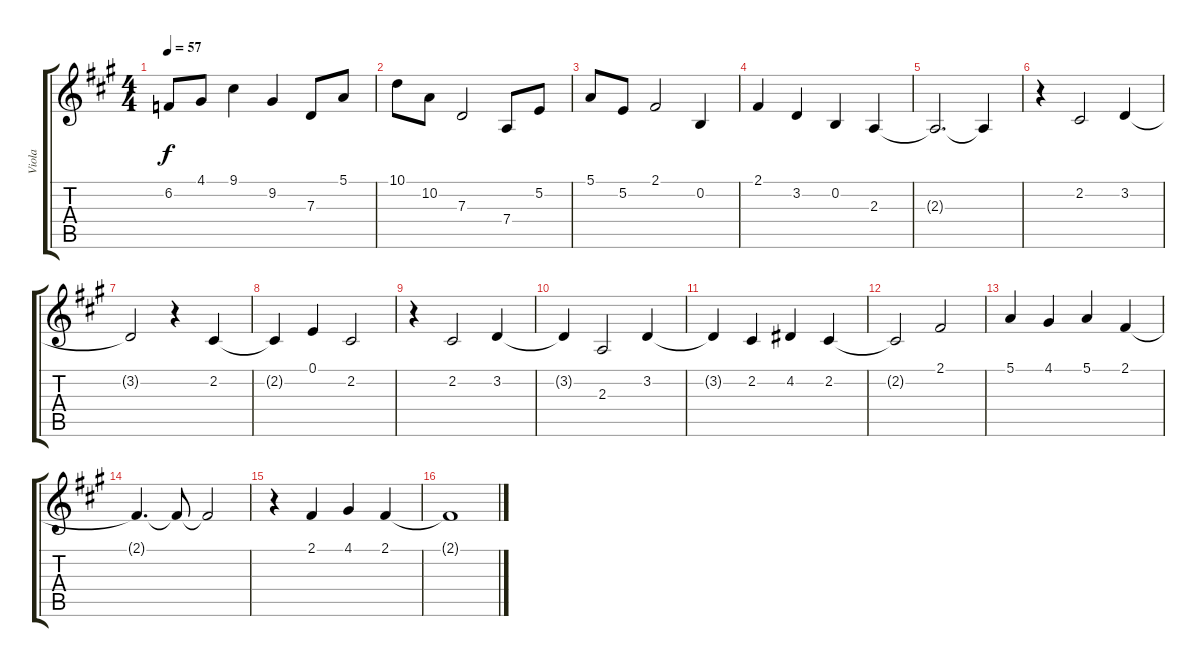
\track ("Viola" "Viola") {instrument acousticgrandpiano}
\staff {score tabs}
\tuning (E4 B3 G3 D3 A2 E2) {hide}
\ts (4 4)
\tempo 57
\clef g2
\ks a
6.2.8{dy f} 4.1.8 9.1.4 9.2.4 7.3.8 5.1.8 |
10.1.8 10.2.8 7.3.2 7.4.8 5.2.8 |
5.1.8 5.2.8 2.1.2 0.2.4 |
2.1.4 3.2.4 0.2.4 2.3.4 |
2.3{t}.2{d} 2.3{t}.4 |
r.4 2.2.2 3.2.4 |
3.2{t}.2 r.4 2.2.4 |
2.2{t}.4 0.1.4 2.2.2 |
r.4 2.2.2 3.2.4 |
3.2{t}.4 2.3.2 3.2.4 |
3.2{t}.4 2.2.4 4.2.4 2.2.4 |
2.2{t}.2 2.1.2 |
5.1.4 4.1.4 5.1.4 2.1.4 |
2.1{t}.4{d} 2.1{t}.8 2.1{t}.2 |
r.4 2.1.4 4.1.4 2.1.4 |
2.1{t}.1
